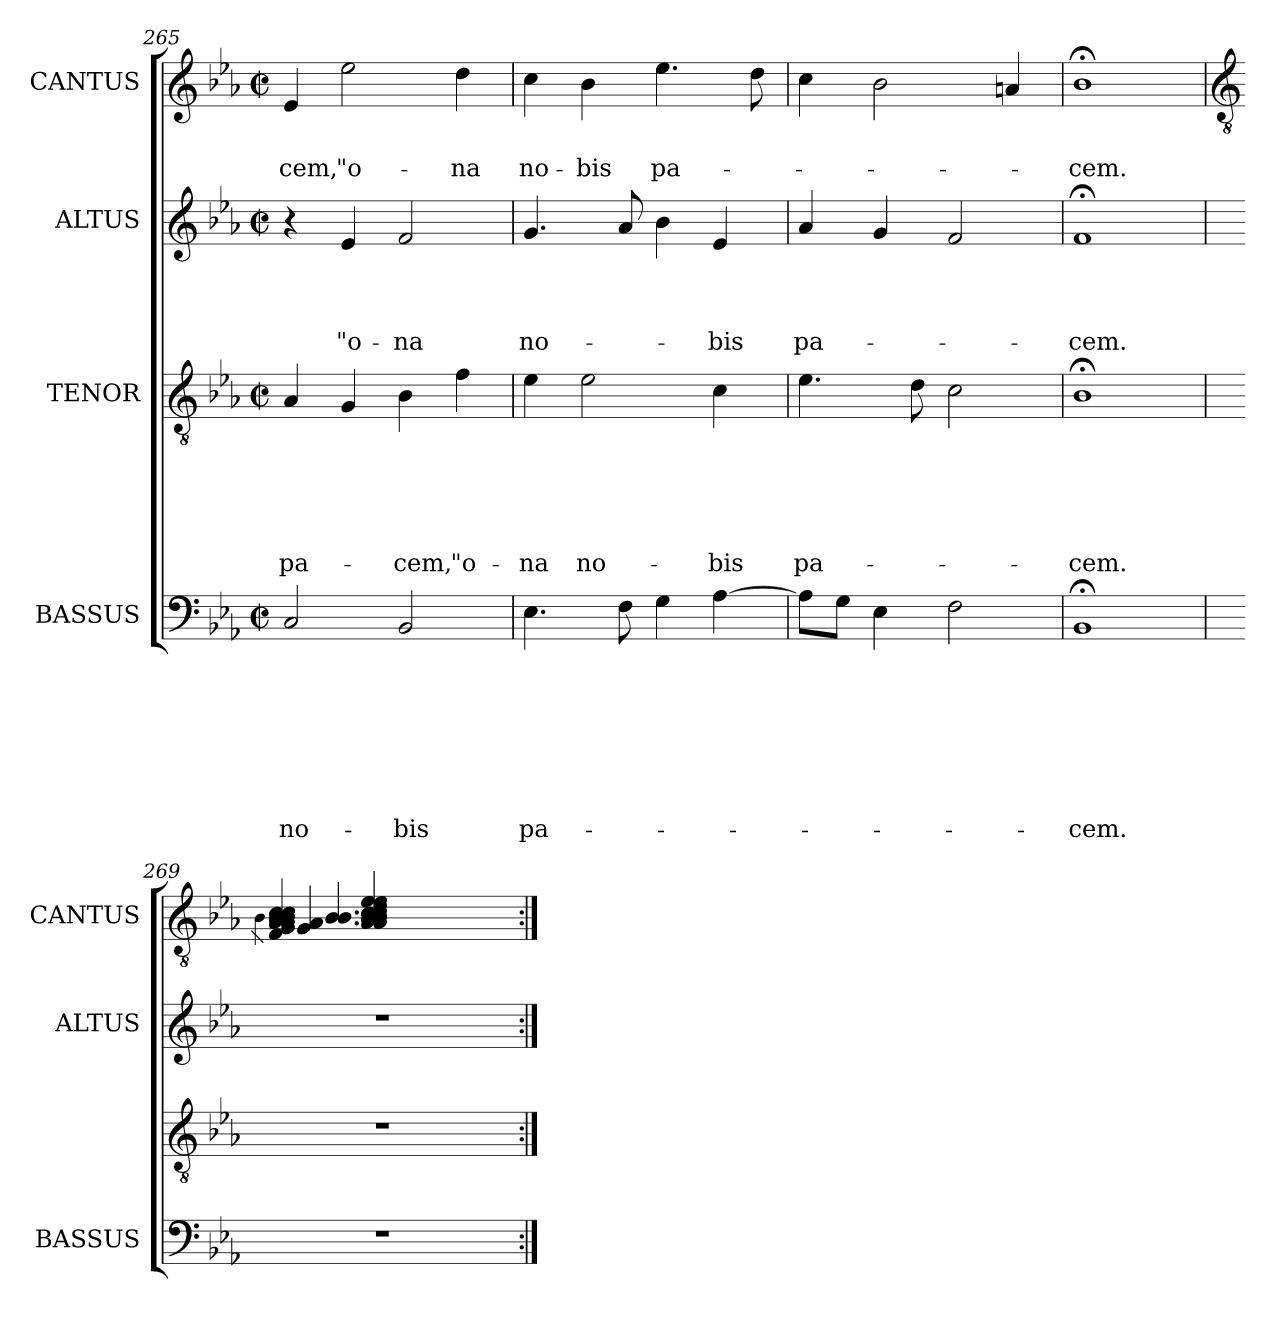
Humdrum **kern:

**kern	**text	**text	**text	**text	**text	**text	**text	**text	**kern	**text	**text	**text	**text	**text	**text	**kern	**text	**text	**text	**text	**kern	**text	**text
*part4	*part4	*part4	*part4	*part4	*part4	*part4	*part4	*part4	*part3	*part3	*part3	*part3	*part3	*part3	*part3	*part2	*part2	*part2	*part2	*part2	*part1	*part1	*part1
*staff4	*staff4	*staff4	*staff4	*staff4	*staff4	*staff4	*staff4	*staff4	*staff3	*staff3	*staff3	*staff3	*staff3	*staff3	*staff3	*staff2	*staff2	*staff2	*staff2	*staff2	*staff1	*staff1	*staff1
*I"BASSUS	*	*	*	*	*	*	*	*	*I"TENOR	*	*	*	*	*	*	*I"ALTUS	*	*	*	*	*I"CANTUS	*	*
*I'BASSUS	*	*	*	*	*	*	*	*	*	*	*	*	*	*	*	*I'ALTUS	*	*	*	*	*I'CANTUS	*	*
*clefF4	*	*	*	*	*	*	*	*	*clefGv2	*	*	*	*	*	*	*clefG2	*	*	*	*	*clefG2	*	*
*k[b-e-a-]	*	*	*	*	*	*	*	*	*k[b-e-a-]	*	*	*	*	*	*	*k[b-e-a-]	*	*	*	*	*k[b-e-a-]	*	*
*E-:	*	*	*	*	*	*	*	*	*E-:	*	*	*	*	*	*	*E-:	*	*	*	*	*E-:	*	*
*M2/2	*	*	*	*	*	*	*	*	*M2/2	*	*	*	*	*	*	*M2/2	*	*	*	*	*M2/2	*	*
*met(c|)	*	*	*	*	*	*	*	*	*met(c|)	*	*	*	*	*	*	*met(c|)	*	*	*	*	*met(c|)	*	*
=265	=265	=265	=265	=265	=265	=265	=265	=265	=265	=265	=265	=265	=265	=265	=265	=265	=265	=265	=265	=265	=265	=265	=265
!	!	!	!	!	!	!	!	!LO:LY:b	!	!	!	!	!	!	!LO:LY:b	!	!	!	!	!	!	!	!LO:LY:b
2C/	.	.	.	.	.	.	.	no-	4A-/	.	.	.	.	.	pa-	4r	.	.	.	.	4e-/	.	-cem,
!	!	!	!	!	!	!	!	!	!	!	!	!	!	!	!	!	!	!	!	!LO:LY:b	!	!	!LO:LY:b
.	.	.	.	.	.	.	.	.	4G/	.	.	.	.	.	.	4e-/	.	.	.	"o-	2ee-\	.	"o-
!	!	!	!	!	!	!	!	!LO:LY:b	!	!	!	!	!	!	!LO:LY:b	!	!	!	!	!LO:LY:b	!	!	!
2BB-/	.	.	.	.	.	.	.	-bis	4B-\	.	.	.	.	.	-cem,	2f/	.	.	.	-na	.	.	.
!	!	!	!	!	!	!	!	!	!	!	!	!	!	!	!LO:LY:b	!	!	!	!	!	!	!	!LO:LY:b
.	.	.	.	.	.	.	.	.	4f\	.	.	.	.	.	"o-	.	.	.	.	.	4dd\	.	-na
=266	=266	=266	=266	=266	=266	=266	=266	=266	=266	=266	=266	=266	=266	=266	=266	=266	=266	=266	=266	=266	=266	=266	=266
!	!	!	!	!	!	!	!	!LO:LY:b	!	!	!	!	!	!	!LO:LY:b	!	!	!	!	!LO:LY:b	!	!	!LO:LY:b
4.E-\	.	.	.	.	.	.	.	pa-	4e-\	.	.	.	.	.	-na	4.g/	.	.	.	no-	4cc\	.	no-
!	!	!	!	!	!	!	!	!	!	!	!	!	!	!	!LO:LY:b	!	!	!	!	!	!	!	!LO:LY:b
.	.	.	.	.	.	.	.	.	2e-\	.	.	.	.	.	no-	.	.	.	.	.	4b-\	.	-bis
8F\	.	.	.	.	.	.	.	.	.	.	.	.	.	.	.	8a-/	.	.	.	.	.	.	.
!	!	!	!	!	!	!	!	!	!	!	!	!	!	!	!	!	!	!	!	!	!	!	!LO:LY:b
4G\	.	.	.	.	.	.	.	.	.	.	.	.	.	.	.	4b-\	.	.	.	.	4.ee-\	.	pa-
!	!	!	!	!	!	!	!	!	!	!	!	!	!	!	!LO:LY:b	!	!	!	!	!LO:LY:b	!	!	!
[>4A-\	.	.	.	.	.	.	.	.	4c\	.	.	.	.	.	-bis	4e-/	.	.	.	-bis	.	.	.
.	.	.	.	.	.	.	.	.	.	.	.	.	.	.	.	.	.	.	.	.	8dd\	.	.
=267	=267	=267	=267	=267	=267	=267	=267	=267	=267	=267	=267	=267	=267	=267	=267	=267	=267	=267	=267	=267	=267	=267	=267
!	!	!	!	!	!	!	!	!	!	!	!	!	!	!	!LO:LY:b	!	!	!	!	!LO:LY:b	!	!	!
8A-\L]	.	.	.	.	.	.	.	.	4.e-\	.	.	.	.	.	pa-	4a-/	.	.	.	pa-	4cc\	.	.
8G\J	.	.	.	.	.	.	.	.	.	.	.	.	.	.	.	.	.	.	.	.	.	.	.
4E-\	.	.	.	.	.	.	.	.	.	.	.	.	.	.	.	4g/	.	.	.	.	2b-\	.	.
.	.	.	.	.	.	.	.	.	8d\	.	.	.	.	.	.	.	.	.	.	.	.	.	.
2F\	.	.	.	.	.	.	.	.	2c\	.	.	.	.	.	.	2f/	.	.	.	.	.	.	.
.	.	.	.	.	.	.	.	.	.	.	.	.	.	.	.	.	.	.	.	.	4an/	.	.
=268	=268	=268	=268	=268	=268	=268	=268	=268	=268	=268	=268	=268	=268	=268	=268	=268	=268	=268	=268	=268	=268	=268	=268
!	!	!	!	!	!	!	!	!LO:LY:b	!	!	!	!	!	!	!LO:LY:b	!	!	!	!	!LO:LY:b	!	!	!LO:LY:b
1BB-;	.	.	.	.	.	.	.	-cem.	1B-;<	.	.	.	.	.	-cem.	1f;	.	.	.	-cem.	1b-;<	.	-cem.
!!LO:PB:g=z
=269!	=269!	=269!	=269!	=269!	=269!	=269!	=269!	=269!	=269!	=269!	=269!	=269!	=269!	=269!	=269!	=269!	=269!	=269!	=269!	=269!	=269!	=269!	=269!
*	*	*	*	*	*	*	*	*	*	*	*	*	*	*	*	*	*	*	*	*	*clefGv2	*	*
*	*	*	*	*	*	*	*	*	*	*	*	*	*	*	*	*	*	*	*	*	*^	*	*
.	.	.	.	.	.	.	.	.	.	.	.	.	.	.	.	.	.	.	.	.	.	4qB-\)	.	.
*	*	*	*	*	*	*	*	*	*	*	*	*	*	*	*	*	*	*	*	*	*^	*^	*	*
1r	.	.	.	.	.	.	.	.	1r	.	.	.	.	.	.	1r	.	.	.	.	((4F/ 4G/ 4A-/ 4A-/ 4B-/ 4B-/ 4B-/ 4B-/ 4B-/ 4c/ 4c/ 4c/	(4G/ 4A-/	4.B-/ 4.B-/	(>(4A-/ 4A-/ 4B-/ 4B-/ 4B-/ 4B-/ 4c/ 4c/ 4c/ 4d/ 4e-/ 4e-/)	.	.
.	.	.	.	.	.	.	.	.	.	.	.	.	.	.	.	.	.	.	.	.	2ryy	2ryy	.	2ryy	.	.
.	.	.	.	.	.	.	.	.	.	.	.	.	.	.	.	.	.	.	.	.	.	.	2ryy	.	.	.
.	.	.	.	.	.	.	.	.	.	.	.	.	.	.	.	.	.	.	.	.	8ryy	8ryy	.	8ryy	.	.
.	.	.	.	.	.	.	.	.	.	.	.	.	.	.	.	.	.	.	.	.	8ryy	8ryy	8ryy	8ryy	.	.
*	*	*	*	*	*	*	*	*	*	*	*	*	*	*	*	*	*	*	*	*	*v	*v	*v	*v	*	*
=:|!	=:|!	=:|!	=:|!	=:|!	=:|!	=:|!	=:|!	=:|!	=:|!	=:|!	=:|!	=:|!	=:|!	=:|!	=:|!	=:|!	=:|!	=:|!	=:|!	=:|!	=:|!	=:|!	=:|!
*-	*-	*-	*-	*-	*-	*-	*-	*-	*-	*-	*-	*-	*-	*-	*-	*-	*-	*-	*-	*-	*-	*-	*-
